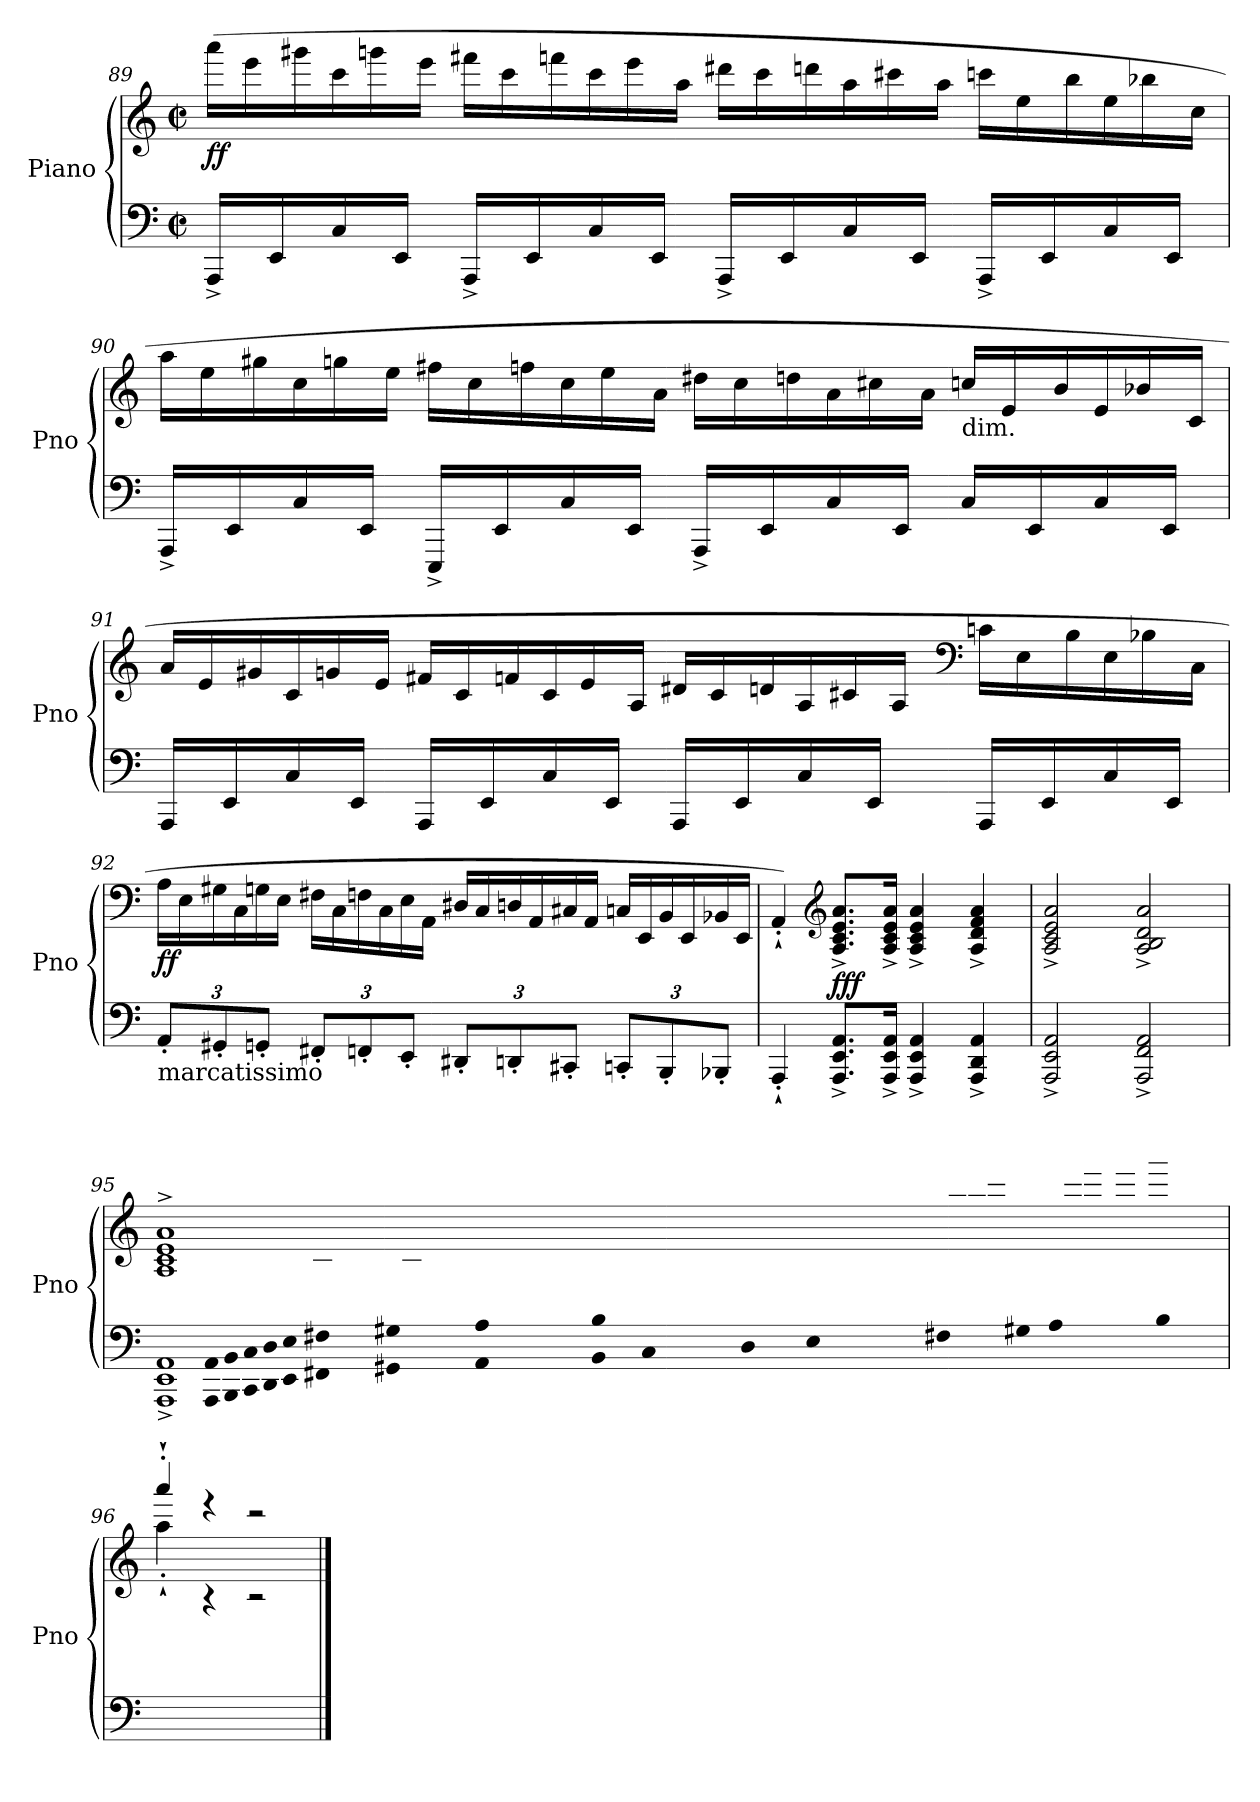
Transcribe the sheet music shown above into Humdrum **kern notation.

**kern	**kern	**dynam
*part1	*part1	*part1
*staff2	*staff1	*staff1/2
*I"Piano	*	*
*I'Pno	*	*
!!LO:LB:g=z
*clefF4	*clefG2	*
*k[]	*k[]	*
*C:	*C:	*
*M2/2	*M2/2	*
*met(c|)	*met(c|)	*
*	*Xtuplet	*
=89	=89	=89
!	!	!LO:DY:b
16AAA^/LL	(24aaa\LL	ff
.	24eee\	.
16EE/	.	.
.	24ggg#X\	.
16C/	24ccc\	.
.	24gggn\	.
16EE/JJ	.	.
.	24eee\JJ	.
16AAA^/LL	24fff#X\LL	.
.	24ccc\	.
16EE/	.	.
.	24fffn\	.
16C/	24ccc\	.
.	24eee\	.
16EE/JJ	.	.
.	24aa\JJ	.
16AAA^/LL	24ddd#X\LL	.
.	24ccc\	.
16EE/	.	.
.	24dddn\	.
16C/	24aa\	.
.	24ccc#X\	.
16EE/JJ	.	.
.	24aa\JJ	.
16AAA^/LL	24cccn\LL	.
.	24ee\	.
16EE/	.	.
.	24bb\	.
16C/	24ee\	.
.	24bb-X\	.
16EE/JJ	.	.
.	24cc\JJ	.
=90	=90	=90
16AAA^/LL	24aa\LL	.
.	24ee\	.
16EE/	.	.
.	24gg#X\	.
16C/	24cc\	.
.	24ggn\	.
16EE/JJ	.	.
.	24ee\JJ	.
16EEE^/LL	24ff#X\LL	.
.	24cc\	.
16EE/	.	.
.	24ffn\	.
16C/	24cc\	.
.	24ee\	.
16EE/JJ	.	.
.	24a\JJ	.
16AAA^/LL	24dd#X\LL	.
.	24cc\	.
16EE/	.	.
.	24ddn\	.
16C/	24a\	.
.	24cc#X\	.
16EE/JJ	.	.
.	24a\JJ	.
!	!LO:TX:b:t=dim.	!
16C/LL	24ccn/LL	.
.	24e/	.
16EE/	.	.
.	24b/	.
16C/	24e/	.
.	24b-X/	.
16EE/JJ	.	.
.	24c/JJ	.
!!LO:LB:g=z
=91	=91	=91
16AAA/LL	24a/LL	.
.	24e/	.
16EE/	.	.
.	24g#X/	.
16C/	24c/	.
.	24gn/	.
16EE/JJ	.	.
.	24e/JJ	.
16AAA/LL	24f#X/LL	.
.	24c/	.
16EE/	.	.
.	24fn/	.
16C/	24c/	.
.	24e/	.
16EE/JJ	.	.
.	24A/JJ	.
16AAA/LL	24d#X/LL	.
.	24c/	.
16EE/	.	.
.	24dn/	.
16C/	24A/	.
.	24c#X/	.
16EE/JJ	.	.
.	24A/JJ	.
*	*clefF4	*
16AAA/LL	24cn\LL	.
.	24E\	.
16EE/	.	.
.	24B\	.
16C/	24E\	.
.	24B-X\	.
16EE/JJ	.	.
.	24C\JJ	.
=92	=92	=92
*Xbrackettup	*	*
!LO:TX:b:t=marcatissimo	!	!
!	!	!LO:DY:b
12AA'/L	24A\LL	ff
.	24E\	.
12GG#X'/	24G#X\	.
.	24C\	.
12GGn'/J	24Gn\	.
.	24E\JJ	.
12FF#X'/L	24F#X\LL	.
.	24C\	.
12FFn'/	24Fn\	.
.	24C\	.
12EE'/J	24E\	.
.	24AA\JJ	.
12DD#X'/L	24D#X/LL	.
.	24C/	.
12DDn'/	24Dn/	.
.	24AA/	.
12CC#X'/J	24C#X/	.
.	24AA/JJ	.
12CCn'/L	24Cn/LL	.
.	24EE/	.
12BBB'/	24BB/	.
.	24EE/	.
12BBB-X'/J	24BB-X/	.
.	24EE/JJ	.
!!LO:PB:g=z
=93	=93	=93
4AAA`'/	4AA`'/)	.
*	*clefG2	*
!	!	!LO:DY:b
8.AAA/^ 8.EE/^ 8.AA/^L	8.A/^ 8.c/^ 8.e/^ 8.a/^L	fff
16AAA/^ 16EE/^ 16AA/^Jk	16A/^ 16c/^ 16e/^ 16a/^Jk	.
4AAA/^ 4EE/^ 4AA/^	4A/^ 4c/^ 4e/^ 4a/^	.
4AAA/^ 4DD/^ 4AA/^	4A/^ 4d/^ 4f/^ 4a/^	.
=94	=94	=94
2AAA/^ 2EE/^ 2AA/^	2A/^ 2c/^ 2e/^ 2a/^	.
2AAA/^ 2FF/^ 2AA/^	2A/^ 2B/^ 2d/^ 2a/^	.
=95	=95	=95
*^	*^	*
*	*^	*	*^	*
4ryy	1AAA^ 1EE^ 1AA^	4ryy	1A^ 1c^ 1e^ 1a^	1920%941ryy	96%65ryy	.
*Xtuplet	*	*	*	*	*	*
!LO:N:vis=8	!	!LO:N:vis=8	!	!	!	!
(640%17AA/L	.	(640%17AAA\L	.	.	.	.
!LO:N:vis=8	!	!LO:N:vis=8	!	!	!	!
640%17BB/	.	640%17BBB\	.	.	.	.
!LO:N:vis=8	!	!LO:N:vis=8	!	!	!	!
640%17C/	.	640%17CC\	.	.	.	.
!LO:N:vis=8	!	!LO:N:vis=8	!	!	!	!
640%17D/	.	640%17DD\	.	.	.	.
1920ryy	.	1920ryy	.	.	.	.
!LO:N:vis=8	!	!LO:N:vis=8	!	!	!	!
640%17E/	.	640%17EE\	.	.	.	.
!LO:N:vis=8	!	!LO:N:vis=8	!	!	!	!
640%17F#X/	.	640%17FF#X\	.	.	.	.
!LO:N:vis=8	!	!LO:N:vis=8	!	!	!	!
640%17G#X/	.	640%17GG#X\	.	.	.	.
!LO:N:vis=8	!	!LO:N:vis=8	!	!	!	!
640%17A/	.	640%17AA\	.	.	.	.
1920ryy	.	1920ryy	.	.	.	.
!LO:N:vis=8	!	!LO:N:vis=8	!	!	!	!
640%17B/	.	640%17BB\	.	.	.	.
!	!	!LO:N:vis=8	!	!LO:N:vis=8	!	!
1920%979ryy	.	640%17C\	.	640%17c/	.	.
!	!	!LO:N:vis=8	!	!LO:N:vis=8	!	!
.	.	640%17D\	.	640%17d/	.	.
!	!	!LO:N:vis=8	!	!LO:N:vis=8	!	!
.	.	640%17E\	.	640%17e/	.	.
.	.	1920ryy	.	1920ryy	.	.
!	!	!LO:N:vis=8	!	!LO:N:vis=8	!	!
.	.	640%17F#X\	.	640%17f#X/	.	.
!	!	!LO:N:vis=8	!	!LO:N:vis=8	!	!
.	.	640%17G#X\	.	640%17g#X/	.	.
!	!	!LO:N:vis=8	!	!LO:N:vis=8	!	!
.	.	640%17A\	.	640%17a/	.	.
!	!	!LO:N:vis=8	!	!LO:N:vis=8	!	!
.	.	640%17B\	.	640%17b/	.	.
.	.	640%207ryy	.	1920ryy	.	.
!	!	!	!	!LO:N:vis=8	!LO:N:vis=8	!
.	.	.	.	640%17cc/	640%17c\	.
!	!	!	!	!LO:N:vis=8	!LO:N:vis=8	!
.	.	.	.	640%17dd/	640%17d\	.
!	!	!	!	!LO:N:vis=8	!LO:N:vis=8	!
.	.	.	.	640%17ee/	640%17e\	.
!	!	!	!	!LO:N:vis=8	!LO:N:vis=8	!
.	.	.	.	640%17ff#X/	640%17f#X\	.
.	.	.	.	1920ryy	1920ryy	.
!	!	!	!	!LO:N:vis=8	!LO:N:vis=8	!
.	.	.	.	640%17gg#X/	640%17g#X\	.
!	!	!	!	!LO:N:vis=8	!LO:N:vis=8	!
.	.	.	.	640%17aa/	640%17a\	.
!	!	!	!	!LO:N:vis=8	!LO:N:vis=8	!
.	.	.	.	640%17bb/	640%17b\	.
!	!	!	!	!LO:N:vis=8	!LO:N:vis=8	!
.	.	.	.	640%17ccc/	640%17cc\	.
.	.	.	.	1920ryy	1920ryy	.
!	!	!	!	!LO:N:vis=8	!LO:N:vis=8	!
.	.	.	.	640%17ddd/	640%17dd\	.
!	!	!	!	!LO:N:vis=8	!LO:N:vis=8	!
.	.	.	.	640%17eee/	640%17ee\	.
!	!	!	!	!LO:N:vis=8	!LO:N:vis=8	!
.	.	.	.	640%17fff#X/	640%17ff#X\	.
!	!	!	!	!LO:N:vis=8	!LO:N:vis=8	!
.	.	.	.	640%17ggg#X/J	640%17gg#X\J	.
.	.	.	.	320ryy	320ryy	.
*v	*v	*v	*	*	*	*
*	*	*v	*v	*
!!LO:PB:g=z
=96	=96	=96	=96
4ryy	4aaa`'/)	4aa`'\)	.
4reee	4reee	2.ryy	.
2reee	2rccc	.	.
*	*v	*v	*
==	==	==
*-	*-	*-
